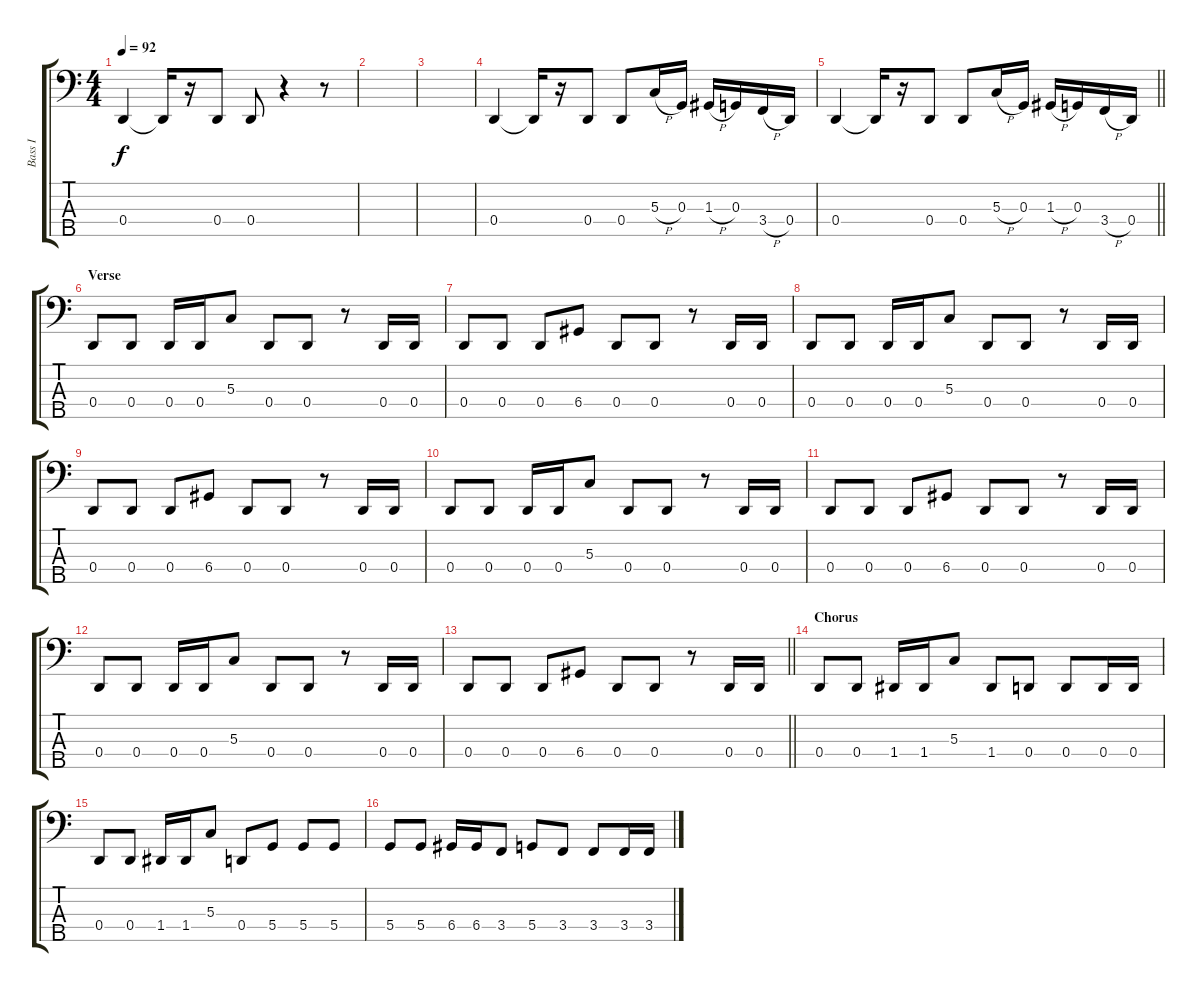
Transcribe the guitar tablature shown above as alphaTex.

\track ("Bass I" "Bass I") {instrument electricbasspick}
\staff {score tabs}
\tuning (F2 C2 G1 D1 A0) {hide}
\ts (4 4)
\tempo 92
\clef f4
\ks c
0.4.4{dy f} 0.4{t}.16 r.16 0.4.8 0.4.8 r.4 r.8 |
|
|
0.4.4 0.4{t}.16 r.16 0.4.8 0.4.8 5.3{h}.16 0.3.16 1.3{h}.16 0.3.16 3.4{h}.16 0.4.16 |
\barLineRight lightlight
0.4.4 0.4{t}.16 r.16 0.4.8 0.4.8 5.3{h}.16 0.3.16 1.3{h}.16 0.3.16 3.4{h}.16 0.4.16 |
\section ("" "Verse")
0.4.8 0.4.8 0.4.16 0.4.16 5.3.8 0.4.8 0.4.8 r.8 0.4.16 0.4.16 |
0.4.8 0.4.8 0.4.8 6.4.8 0.4.8 0.4.8 r.8 0.4.16 0.4.16 |
0.4.8 0.4.8 0.4.16 0.4.16 5.3.8 0.4.8 0.4.8 r.8 0.4.16 0.4.16 |
0.4.8 0.4.8 0.4.8 6.4.8 0.4.8 0.4.8 r.8 0.4.16 0.4.16 |
0.4.8 0.4.8 0.4.16 0.4.16 5.3.8 0.4.8 0.4.8 r.8 0.4.16 0.4.16 |
0.4.8 0.4.8 0.4.8 6.4.8 0.4.8 0.4.8 r.8 0.4.16 0.4.16 |
0.4.8 0.4.8 0.4.16 0.4.16 5.3.8 0.4.8 0.4.8 r.8 0.4.16 0.4.16 |
\barLineRight lightlight
0.4.8 0.4.8 0.4.8 6.4.8 0.4.8 0.4.8 r.8 0.4.16 0.4.16 |
\section ("" "Chorus")
0.4.8 0.4.8 1.4.16 1.4.16 5.3.8 1.4.8 0.4.8 0.4.8 0.4.16 0.4.16 |
0.4.8 0.4.8 1.4.16 1.4.16 5.3.8 0.4.8 5.4.8 5.4.8 5.4.8 |
5.4.8 5.4.8 6.4.16 6.4.16 3.4.8 5.4.8 3.4.8 3.4.8 3.4.16 3.4.16
